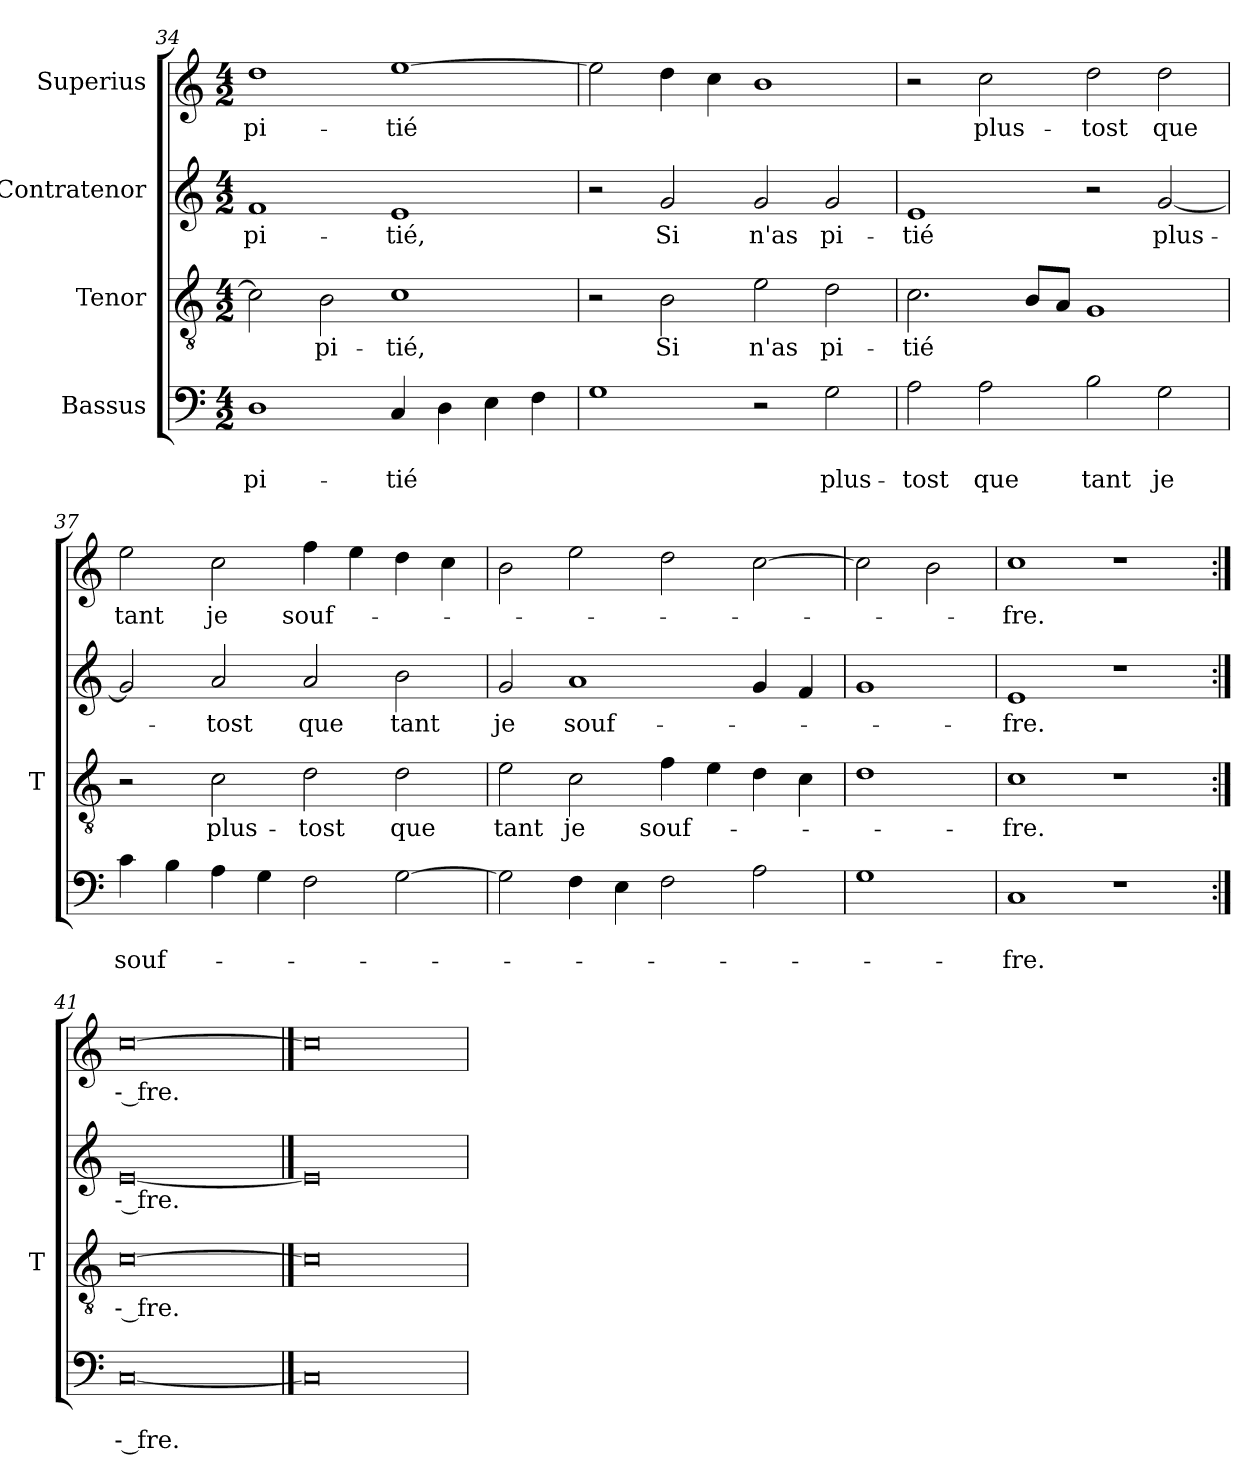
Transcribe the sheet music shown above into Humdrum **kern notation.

**kern	**text	**text	**kern	**text	**kern	**text	**kern	**text
*part4	*part4	*part4	*part3	*part3	*part2	*part2	*part1	*part1
*staff4	*staff4	*staff4	*staff3	*staff3	*staff2	*staff2	*staff1	*staff1
*I"Bassus	*	*	*I"Tenor	*	*I"Contratenor	*	*I"Superius	*
*	*	*	*I'T	*	*	*	*	*
*clefF4	*	*	*clefGv2	*	*clefG2	*	*clefG2	*
*k[]	*	*	*k[]	*	*k[]	*	*k[]	*
*M4/2	*	*	*M4/2	*	*M4/2	*	*M4/2	*
=34	=34	=34	=34	=34	=34	=34	=34	=34
1D	.	pi-	2c]	.	1f	pi-	1dd	pi-
.	.	.	2B	pi-	.	.	.	.
4C	.	-tié	1c	-tié,	1e	-tié,	[1ee	-tié
4D	.	.	.	.	.	.	.	.
4E	.	.	.	.	.	.	.	.
4F	.	.	.	.	.	.	.	.
=35	=35	=35	=35	=35	=35	=35	=35	=35
1G	.	.	2r	.	2r	.	2ee]	.
.	.	.	2B	-Si	2g	-Si	4dd	.
.	.	.	.	.	.	.	4cc	.
2r	.	.	2e	-n'as	2g	-n'as	1b	.
2G	.	plus-	2d	pi-	2g	pi-	.	.
=36	=36	=36	=36	=36	=36	=36	=36	=36
2A	.	-tost	2.c	-tié	1e	-tié	2r	.
2A	.	-que	.	.	.	.	2cc	plus-
.	.	.	8BL	.	.	.	.	.
.	.	.	8AJ	.	.	.	.	.
2B	.	-tant	1G	.	2r	.	2dd	-tost
2G	.	-je	.	.	[2g	plus-	2dd	-que
=37	=37	=37	=37	=37	=37	=37	=37	=37
4c	.	souf-	2r	.	2g]	.	2ee	-tant
4B	.	.	.	.	.	.	.	.
4A	.	.	2c	plus-	2a	-tost	2cc	-je
4G	.	.	.	.	.	.	.	.
2F	.	.	2d	-tost	2a	-que	4ff	souf-
.	.	.	.	.	.	.	4ee	.
[2G	.	.	2d	-que	2b	-tant	4dd	.
.	.	.	.	.	.	.	4cc	.
=38	=38	=38	=38	=38	=38	=38	=38	=38
2G]	.	.	2e	-tant	2g	-je	2b	.
4F	.	.	2c	-je	1a	souf-	2ee	.
4E	.	.	.	.	.	.	.	.
2F	.	.	4f	souf-	.	.	2dd	.
.	.	.	4e	.	.	.	.	.
2A	.	.	4d	.	4g	.	[2cc	.
.	.	.	4c	.	4f	.	.	.
=39	=39	=39	=39	=39	=39	=39	=39	=39
1G	.	.	1d	.	1g	.	2cc]	.
.	.	.	.	.	.	.	2b	.
=40	=40	=40	=40	=40	=40	=40	=40	=40
1C	.	-fre.	1c	-fre.	1e	-fre.	1cc	-fre.
1r	.	.	1r	.	1r	.	1r	.
=41:|!	=41:|!	=41:|!	=41:|!	=41:|!	=41:|!	=41:|!	=41:|!	=41:|!
[0C	.	-- fre.	[0c	-- fre.	[0e	-- fre.	[0cc	-- fre.
==42	==42	==42	==42	==42	==42	==42	==42	==42
0C]	.	.	0c]	.	0e]	.	0cc]	.
=	=	=	=	=	=	=	=	=
*-	*-	*-	*-	*-	*-	*-	*-	*-
